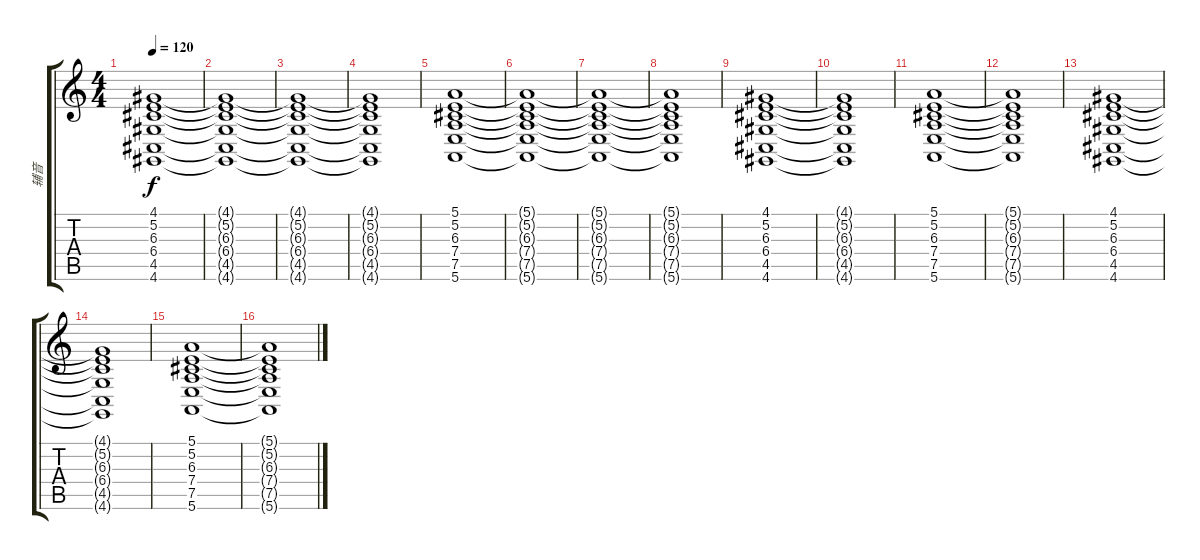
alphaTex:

\track ("辅音" "辅音") {instrument stringensemble1}
\staff {score tabs}
\tuning (E4 B3 G3 D3 A2 E2) {hide}
\ts (4 4)
\tempo 120
\clef g2
\ks c
(4.1 5.2 6.3 6.4 4.5 4.6).1{dy f instrument stringensemble1} |
(4.1{t} 5.2{t} 6.3{t} 6.4{t} 4.5{t} 4.6{t}).1 |
(4.1{t} 5.2{t} 6.3{t} 6.4{t} 4.5{t} 4.6{t}).1 |
(4.1{t} 5.2{t} 6.3{t} 6.4{t} 4.5{t} 4.6{t}).1 |
(5.1 5.2 6.3 7.4 7.5 5.6).1 |
(5.1{t} 5.2{t} 6.3{t} 7.4{t} 7.5{t} 5.6{t}).1 |
(5.1{t} 5.2{t} 6.3{t} 7.4{t} 7.5{t} 5.6{t}).1 |
(5.1{t} 5.2{t} 6.3{t} 7.4{t} 7.5{t} 5.6{t}).1 |
(4.1 5.2 6.3 6.4 4.5 4.6).1 |
(4.1{t} 5.2{t} 6.3{t} 6.4{t} 4.5{t} 4.6{t}).1 |
(5.1 5.2 6.3 7.4 7.5 5.6).1 |
(5.1{t} 5.2{t} 6.3{t} 7.4{t} 7.5{t} 5.6{t}).1 |
(4.1 5.2 6.3 6.4 4.5 4.6).1 |
(4.1{t} 5.2{t} 6.3{t} 6.4{t} 4.5{t} 4.6{t}).1 |
(5.1 5.2 6.3 7.4 7.5 5.6).1 |
(5.1{t} 5.2{t} 6.3{t} 7.4{t} 7.5{t} 5.6{t}).1
